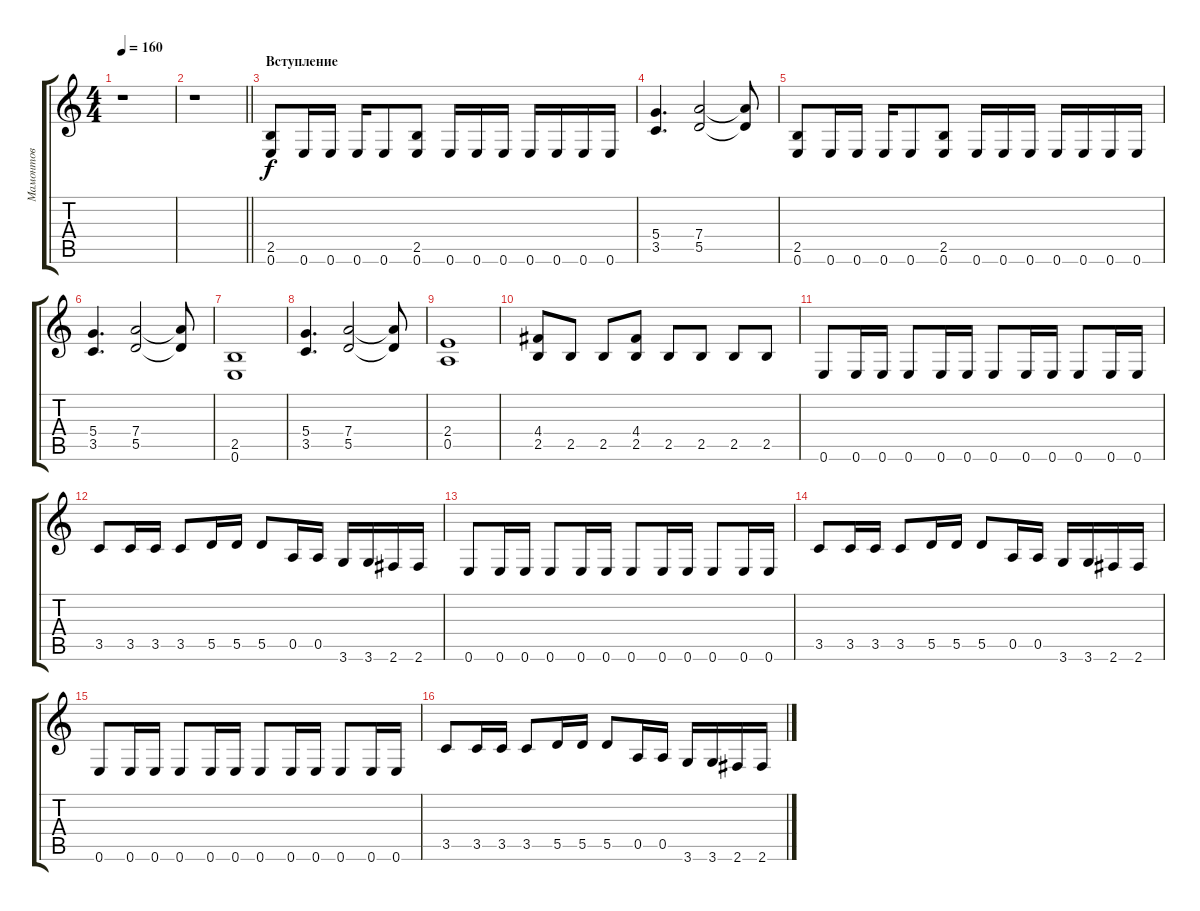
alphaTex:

\track ("Мамонтов" "Мамонтов") {instrument distortionguitar}
\staff {score tabs}
\tuning (E4 B3 G3 D3 A2 E2) {hide}
\ts (4 4)
\tempo 160
\clef g2
\ks c
r.1{dy f instrument distortionguitar} |
\barLineRight lightlight
r.1 |
\section ("" "Вступление")
(2.5 0.6).8{volume 16 balance 14} 0.6.16 0.6.16 0.6.16 0.6.8 (2.5 0.6).8 0.6.16 0.6.16 0.6.16 0.6.16 0.6.16 0.6.16 0.6.16 |
(5.4 3.5).4{d} (7.4 5.5).2 (7.4{t} 5.5{t}).8 |
(2.5 0.6).8 0.6.16 0.6.16 0.6.16 0.6.8 (2.5 0.6).8 0.6.16 0.6.16 0.6.16 0.6.16 0.6.16 0.6.16 0.6.16 |
(5.4 3.5).4{d} (7.4 5.5).2 (7.4{t} 5.5{t}).8 |
(2.5 0.6).1 |
(5.4 3.5).4{d} (7.4 5.5).2 (7.4{t} 5.5{t}).8 |
(2.4 0.5).1 |
(4.4 2.5).8 2.5.8 2.5.8 (4.4 2.5).8 2.5.8 2.5.8 2.5.8 2.5.8 |
0.6.8 0.6.16 0.6.16 0.6.8 0.6.16 0.6.16 0.6.8 0.6.16 0.6.16 0.6.8 0.6.16 0.6.16 |
3.5.8 3.5.16 3.5.16 3.5.8 5.5.16 5.5.16 5.5.8 0.5.16 0.5.16 3.6.16 3.6.16 2.6.16 2.6.16 |
0.6.8 0.6.16 0.6.16 0.6.8 0.6.16 0.6.16 0.6.8 0.6.16 0.6.16 0.6.8 0.6.16 0.6.16 |
3.5.8 3.5.16 3.5.16 3.5.8 5.5.16 5.5.16 5.5.8 0.5.16 0.5.16 3.6.16 3.6.16 2.6.16 2.6.16 |
0.6.8 0.6.16 0.6.16 0.6.8 0.6.16 0.6.16 0.6.8 0.6.16 0.6.16 0.6.8 0.6.16 0.6.16 |
3.5.8 3.5.16 3.5.16 3.5.8 5.5.16 5.5.16 5.5.8 0.5.16 0.5.16 3.6.16 3.6.16 2.6.16 2.6.16
